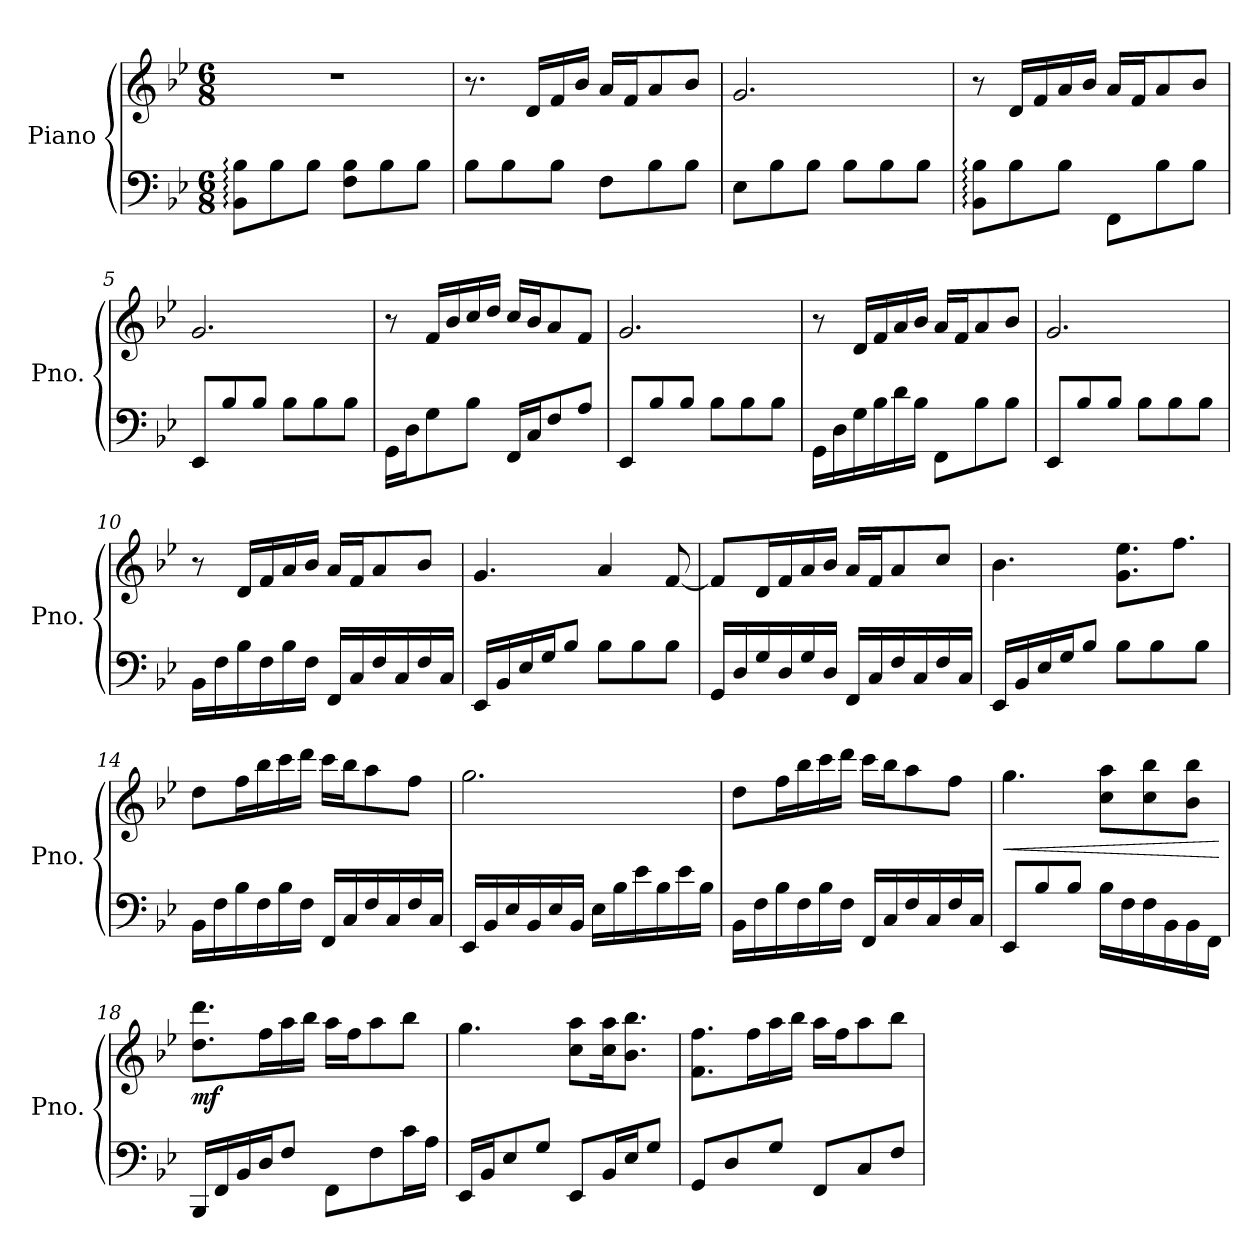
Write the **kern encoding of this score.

**kern	**kern	**dynam
*part1	*part1	*part1
*staff2	*staff1	*staff1/2
*I"Piano	*	*
*I'Pno.	*	*
*clefF4	*clefG2	*
*k[b-e-]	*k[b-e-]	*
*M6/8	*M6/8	*
*MM75	*MM75	*
=1	=1	=1
8BB-\: 8B-\:L	2.r	.
8B-\	.	.
8B-\J	.	.
8F\ 8B-\L	.	.
8B-\	.	.
8B-\J	.	.
=2	=2	=2
8B-\L	8.r	.
8B-\	.	.
.	16d/LL	.
8B-\J	16f/	.
.	16b-/JJ	.
8F\L	16a/LL	.
.	16f/J	.
8B-\	8a/	.
8B-\J	8b-/J	.
=3	=3	=3
8E-\L	2.g/	.
8B-\	.	.
8B-\J	.	.
8B-\L	.	.
8B-\	.	.
8B-\J	.	.
=4	=4	=4
8BB-\: 8B-\:L	8r	.
8B-\	16d/LL	.
.	16f/	.
8B-\J	16a/	.
.	16b-/JJ	.
8FF\L	16a/LL	.
.	16f/J	.
8B-\	8a/	.
8B-\J	8b-/J	.
=5	=5	=5
8EE-/L	2.g/	.
8B-/	.	.
8B-/J	.	.
8B-\L	.	.
8B-\	.	.
8B-\J	.	.
!!LO:LB:g=z
=6	=6	=6
16GG\LL	8r	.
16D\J	.	.
8G\	16f/LL	.
.	16b-/	.
8B-\J	16cc/	.
.	16dd/JJ	.
16FF/LL	16cc/LL	.
16C/J	16b-/J	.
8F/	8a/	.
8A/J	8f/J	.
=7	=7	=7
8EE-/L	2.g/	.
8B-/	.	.
8B-/J	.	.
8B-\L	.	.
8B-\	.	.
8B-\J	.	.
=8	=8	=8
16GG\LL	8r	.
16D\	.	.
16G\	16d/LL	.
16B-\	16f/	.
16d\	16a/	.
16B-\JJ	16b-/JJ	.
8FF\L	16a/LL	.
.	16f/J	.
8B-\	8a/	.
8B-\J	8b-/J	.
=9	=9	=9
8EE-/L	2.g/	.
8B-/	.	.
8B-/J	.	.
8B-\L	.	.
8B-\	.	.
8B-\J	.	.
=10	=10	=10
16BB-\LL	8r	.
16F\	.	.
16B-\	16d/LL	.
16F\	16f/	.
16B-\	16a/	.
16F\JJ	16b-/JJ	.
16FF/LL	16a/LL	.
16C/	16f/J	.
16F/	8a/	.
16C/	.	.
16F/	8b-/J	.
16C/JJ	.	.
!!LO:LB:g=z
=11	=11	=11
16EE-/LL	4.g/	.
16BB-/	.	.
16E-/	.	.
16G/J	.	.
8B-/J	.	.
8B-\L	4a/	.
8B-\	.	.
8B-\J	[8f/	.
=12	=12	=12
16GG/LL	8f/L]	.
16D/	.	.
16G/	16d/L	.
16D/	16f/	.
16G/	16a/	.
16D/JJ	16b-/JJ	.
16FF/LL	16a/LL	.
16C/	16f/J	.
16F/	8a/	.
16C/	.	.
16F/	8cc/J	.
16C/JJ	.	.
=13	=13	=13
16EE-/LL	4.b-\	.
16BB-/	.	.
16E-/	.	.
16G/J	.	.
8B-/J	.	.
8B-\L	8.g\ 8.ee-\L	.
8B-\	.	.
.	8.ff\J	.
8B-\J	.	.
=14	=14	=14
16BB-\LL	8dd\L	.
16F\	.	.
16B-\	16ff\L	.
16F\	16bb-\	.
16B-\	16ccc\	.
16F\JJ	16ddd\JJ	.
16FF/LL	16ccc\LL	.
16C/	16bb-\J	.
16F/	8aa\	.
16C/	.	.
16F/	8ff\J	.
16C/JJ	.	.
!!LO:LB:g=z
=15	=15	=15
16EE-/LL	2.gg\	.
16BB-/	.	.
16E-/	.	.
16BB-/	.	.
16E-/	.	.
16BB-/JJ	.	.
16E-\LL	.	.
16B-\	.	.
16e-\	.	.
16B-\	.	.
16e-\	.	.
16B-\JJ	.	.
=16	=16	=16
16BB-\LL	8dd\L	.
16F\	.	.
16B-\	16ff\L	.
16F\	16bb-\	.
16B-\	16ccc\	.
16F\JJ	16ddd\JJ	.
16FF/LL	16ccc\LL	.
16C/	16bb-\J	.
16F/	8aa\	.
16C/	.	.
16F/	8ff\J	.
16C/JJ	.	.
=17	=17	=17
!	!	!LO:HP:b
8EE-/L	4.gg\	<
8B-/	.	.
8B-/J	.	.
16B-\LL	8cc\ 8aa\L	.
16F\	.	.
16F\	8cc\ 8bb-\	.
16BB-\	.	.
16BB-\	8b-\ 8bb-\J	.
16FF\JJ	.	.
.	.	[
=18	=18	=18
!	!	!LO:DY:b
16BBB-/LL	8.dd\ 8.ddd\L	mf
16FF/	.	.
16BB-/	.	.
16D/J	16ff\L	.
8F/J	16aa\	.
.	16bb-\JJ	.
8FF\L	16aa\LL	.
.	16ff\J	.
8F\	8aa\	.
16c\L	8bb-\J	.
16A\JJ	.	.
!!LO:LB:g=z
=19	=19	=19
16EE-/LL	4.gg\	.
16BB-/J	.	.
8E-/	.	.
8G/J	.	.
8EE-/L	8cc\ 8aa\L	.
16BB-/L	16cc\ 16aa\K	.
16E-/J	8.b-\ 8.bb-\J	.
8G/J	.	.
=20	=20	=20
8GG/L	8.f\ 8.ff\L	.
8D/	.	.
.	16ff\L	.
8G/J	16aa\	.
.	16bb-\JJ	.
8FF/L	16aa\LL	.
.	16ff\J	.
8C/	8aa\	.
8F/J	8bb-\J	.
=	=	=
*-	*-	*-
